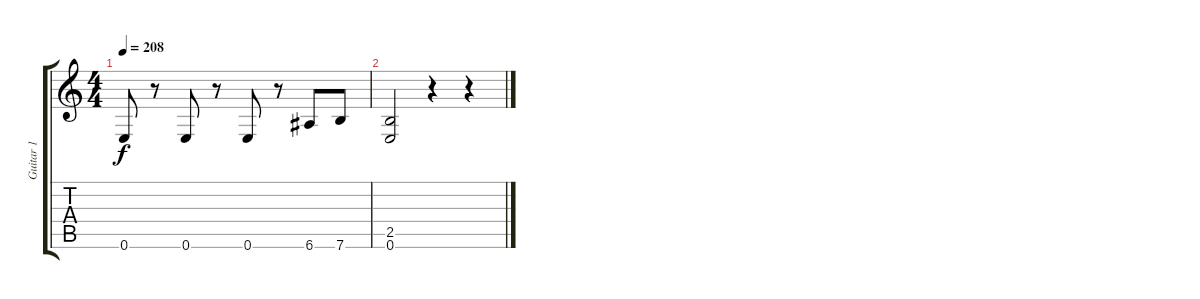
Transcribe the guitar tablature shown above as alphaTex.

\track ("Guitar 1" "Guitar 1") {instrument overdrivenguitar}
\staff {score tabs}
\tuning (E4 B3 G3 D3 A2 E2) {hide}
\ts (4 4)
\tempo 208
\clef g2
\ks c
0.6.8{dy f} r.8 0.6.8 r.8 0.6.8 r.8 6.6.8 7.6.8 |
(2.5 0.6).2 r.4 r.4
